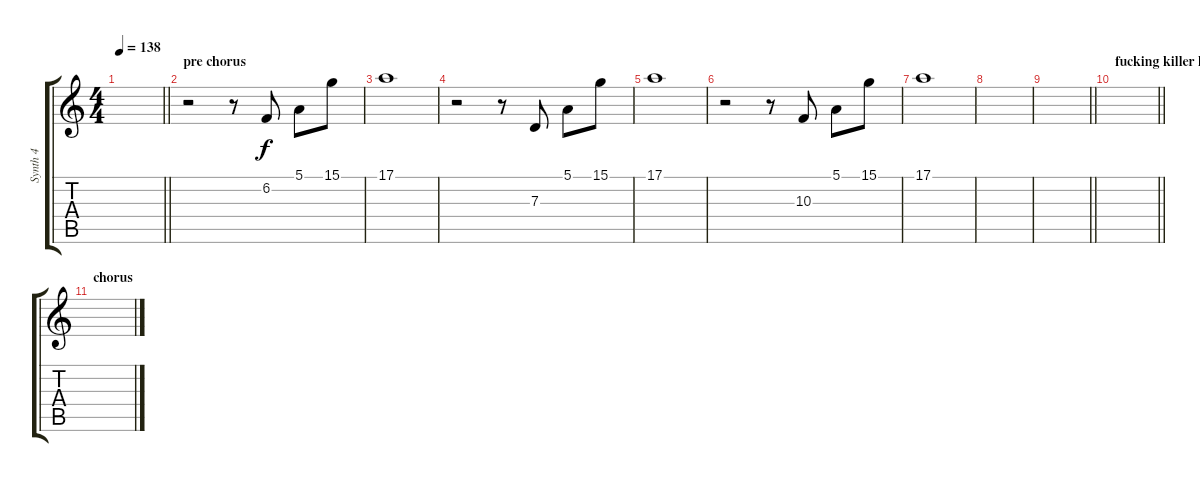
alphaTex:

\track ("Synth 4" "Synth 4") {instrument stringensemble1}
\staff {score tabs}
\tuning (E4 B3 G3 D3 A2 E2) {hide}
\ts (4 4)
\tempo 138
\clef g2
\barLineRight lightlight
\ks c
|
\section ("" "pre chorus")
r.2 r.8 6.2.8 5.1.8 15.1.8 |
17.1.1 |
r.2 r.8 7.3.8 5.1.8 15.1.8 |
17.1.1 |
r.2 r.8 10.3.8 5.1.8 15.1.8 |
17.1.1 |
|
\barLineRight lightlight
|
\section ("" "fucking killer lick")
\barLineRight lightlight
|
\section ("" "chorus")
